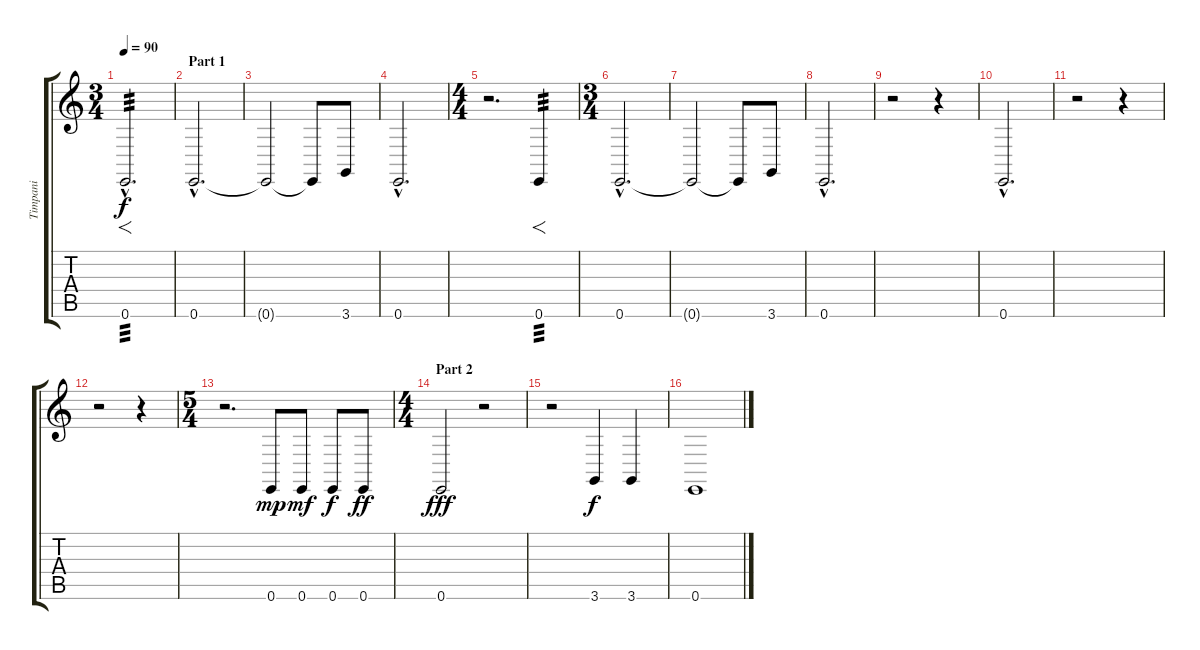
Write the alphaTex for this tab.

\track ("Timpani" "Timpani") {instrument timpani}
\staff {score tabs}
\tuning (E4 B3 G3 D3 A2 E2) {hide}
\ts (3 4)
\tempo 90
\clef g2
\ks c
0.6{hac}.2{f d tp 3 dy f instrument timpani} |
\section ("" "Part 1")
0.6{hac}.2{d} |
0.6{t}.2 0.6{t}.8 3.6.8 |
0.6{hac}.2{d} |
\ts (4 4)
r.2{d} 0.6.4{f tp 3} |
\ts (3 4)
0.6{hac}.2{d} |
0.6{t}.2 0.6{t}.8 3.6.8 |
0.6{hac}.2{d} |
r.2 r.4 |
0.6{hac}.2{d} |
r.2 r.4 |
r.2 r.4 |
\ts (5 4)
r.2{d} 0.6.8{dy mp} 0.6.8{dy mf} 0.6.8{dy f} 0.6.8{dy ff} |
\ts (4 4)
\section ("" "Part 2")
0.6.2{dy fff} r.2 |
r.2 3.6.4{dy f} 3.6.4 |
0.6.1
